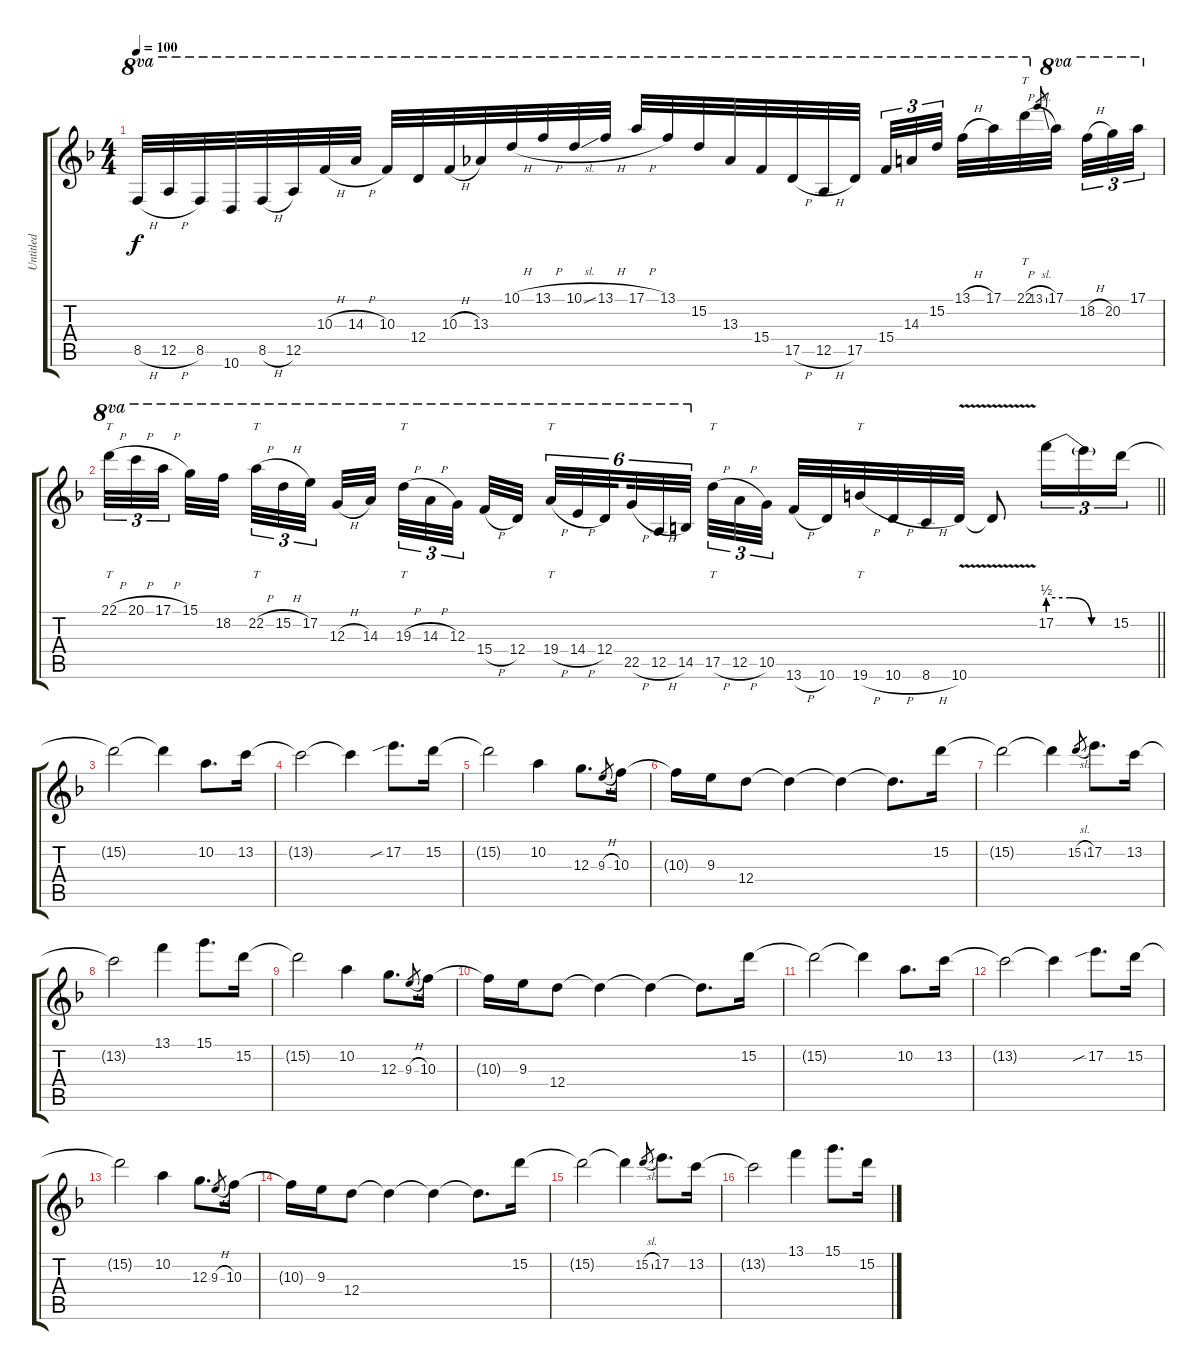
\track ("Untitled" "Untitled") {instrument overdrivenguitar}
\staff {score tabs}
\tuning (E4 B3 G3 D3 A2 E2) {hide}
\ts (4 4)
\tempo 100
\clef g2
\ks f
8.5{h}.32{ot 8va dy f} 12.5{h}.32{ot 8va} 8.5.32{ot 8va} 10.6.32{ot 8va} 8.5{h}.32{ot 8va} 12.5.32{ot 8va} 10.3{h}.32{ot 8va} 14.3{h}.32{ot 8va} 10.3.32{ot 8va} 12.4.32{ot 8va} 10.3{h}.32{ot 8va} 13.3.32{ot 8va} 10.1{h}.32{ot 8va} 13.1{h}.32{ot 8va} 10.1{sl}.32{ot 8va} 13.1{h}.32{ot 8va} 17.1{h}.32{ot 8va} 13.1.32{ot 8va} 15.2.32{ot 8va} 13.3.32{ot 8va} 15.4.32{ot 8va} 17.5{h}.32{ot 8va} 12.5{h}.32{ot 8va} 17.5.32{ot 8va} 15.4.32{tu (3 2) ot 8va} 14.3.32{tu (3 2) ot 8va} 15.2.32{tu (3 2) ot 8va beam splitsecondary} 13.1{h}.32{ot 8va} 17.1.32{ot 8va} 22.1{h}.32{tt ot 8va} 13.1{sl}.8{gr} 17.1.32{ot 8va beam splitsecondary} 18.2{h}.32{tu (3 2) ot 8va} 20.2.32{tu (3 2) ot 8va} 17.1.32{tu (3 2) ot 8va} |
\barLineRight lightlight
22.1{h}.32{tt tu (3 2) ot 8va} 20.1{h}.32{tu (3 2) ot 8va} 17.1{h}.32{tu (3 2) ot 8va beam splitsecondary} 15.1.32{ot 8va} 18.2.32{ot 8va beam splitsecondary} 22.2{h}.32{tt tu (3 2) ot 8va} 15.2{h}.32{tu (3 2) ot 8va} 17.2.32{tu (3 2) ot 8va beam splitsecondary} 12.3{h}.32{ot 8va} 14.3.32{ot 8va} 19.3{h}.32{tt tu (3 2) ot 8va} 14.3{h}.32{tu (3 2) ot 8va} 12.3.32{tu (3 2) ot 8va beam splitsecondary} 15.4{h}.32{ot 8va} 12.4.32{ot 8va beam splitsecondary} 19.4{h}.32{tt tu (6 4) ot 8va} 14.4{h}.32{tu (6 4) ot 8va} 12.4.32{tu (6 4) ot 8va beam splitsecondary} 22.5{h}.32{tu (6 4) ot 8va} 12.5{h}.32{tu (6 4) ot 8va} 14.5.32{tu (6 4) ot 8va} 17.5{h}.32{tt tu (3 2)} 12.5{h}.32{tu (3 2)} 10.5.32{tu (3 2) beam splitsecondary} 13.6{h}.32 10.6.32 19.6{h}.32{tt} 10.6{h}.32 8.6{h}.32 10.6{v}.32 10.6{v t}.8 17.2{be (custom 0 2 20 2 40 0 60 0)}.16{tu (3 2)} 17.2{t}.16{tu (3 2)} 15.2.16{tu (3 2)} |
15.2{t}.2 15.2{t}.4 10.2.8{d} 13.2.16 |
13.2{t}.2 13.2{t}.4 17.2{sib}.8{d} 15.2.16 |
15.2{t}.2 10.2.4 12.3.8{d} 9.3{h}.8{gr} 10.3.16 |
10.3{t}.16 9.3.16 12.4.8 12.4{t}.4 12.4{t}.4 12.4{t}.8{d} 15.2.16 |
15.2{t}.2 15.2{t}.4 15.2{sl}.8{gr} 17.2.8{d} 13.2.16 |
13.2{t}.2 13.1.4 15.1.8{d} 15.2.16 |
15.2{t}.2 10.2.4 12.3.8{d} 9.3{h}.8{gr} 10.3.16 |
10.3{t}.16 9.3.16 12.4.8 12.4{t}.4 12.4{t}.4 12.4{t}.8{d} 15.2.16 |
15.2{t}.2 15.2{t}.4 10.2.8{d} 13.2.16 |
13.2{t}.2 13.2{t}.4 17.2{sib}.8{d} 15.2.16 |
15.2{t}.2 10.2.4 12.3.8{d} 9.3{h}.8{gr} 10.3.16 |
10.3{t}.16 9.3.16 12.4.8 12.4{t}.4 12.4{t}.4 12.4{t}.8{d} 15.2.16 |
15.2{t}.2 15.2{t}.4 15.2{sl}.8{gr} 17.2.8{d} 13.2.16 |
13.2{t}.2 13.1.4 15.1.8{d} 15.2.16
